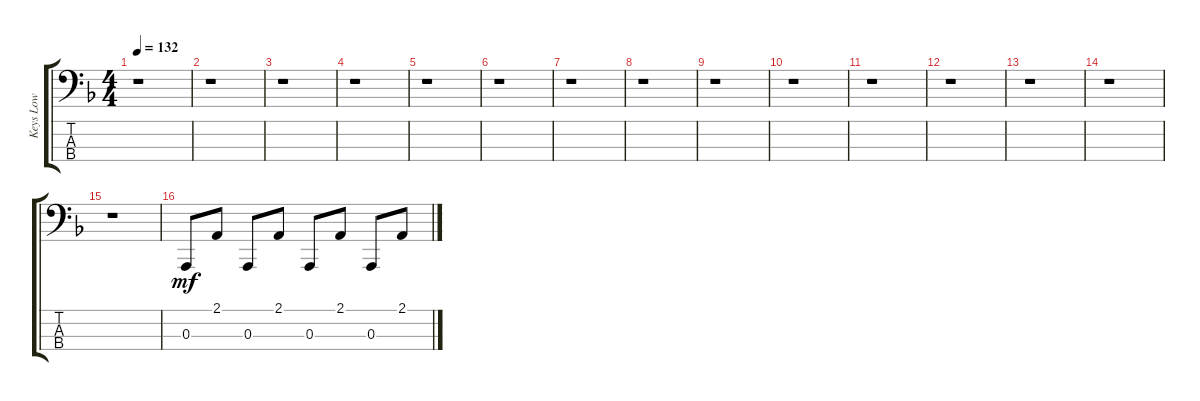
\track ("Keys Low" "Keys Low") {instrument acousticgrandpiano}
\staff {score tabs}
\tuning (G2 D2 A1 E1) {hide}
\ts (4 4)
\tempo 132
\clef f4
\ks dminor
r.1{dy f} |
r.1 |
r.1 |
r.1 |
r.1 |
r.1 |
r.1 |
r.1 |
r.1 |
r.1 |
r.1 |
r.1 |
r.1 |
r.1 |
r.1 |
0.3.8{dy mf} 2.1.8 0.3.8 2.1.8 0.3.8 2.1.8 0.3.8 2.1.8
